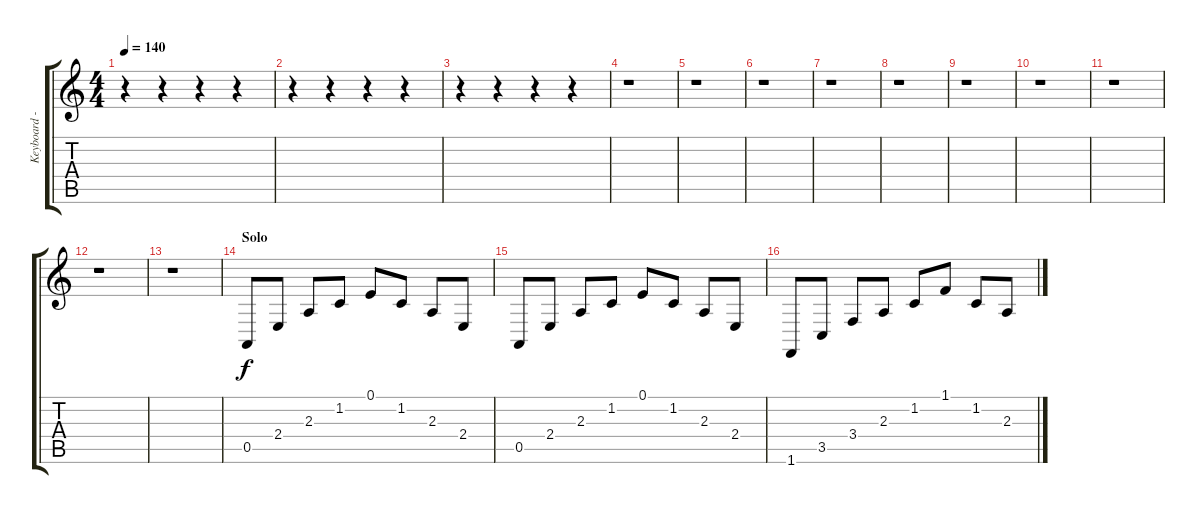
\track ("Keyboard - Orchestral Harp" "Keyboard -") {instrument orchestralharp}
\staff {score tabs}
\tuning (E4 B3 G3 D3 A2 E2) {hide}
\ts (4 4)
\tempo 140
\clef g2
\ks c
r.4{dy ppp} r.4 r.4 r.4 |
r.4 r.4 r.4 r.4 |
r.4 r.4 r.4 r.4 |
r.1 |
r.1 |
r.1 |
r.1 |
r.1 |
r.1 |
r.1 |
r.1 |
r.1 |
r.1 |
\section ("" "Solo")
0.5.8{dy f} 2.4.8 2.3.8 1.2.8 0.1.8 1.2.8 2.3.8 2.4.8 |
0.5.8 2.4.8 2.3.8 1.2.8 0.1.8 1.2.8 2.3.8 2.4.8 |
1.6.8 3.5.8 3.4.8 2.3.8 1.2.8 1.1.8 1.2.8 2.3.8
